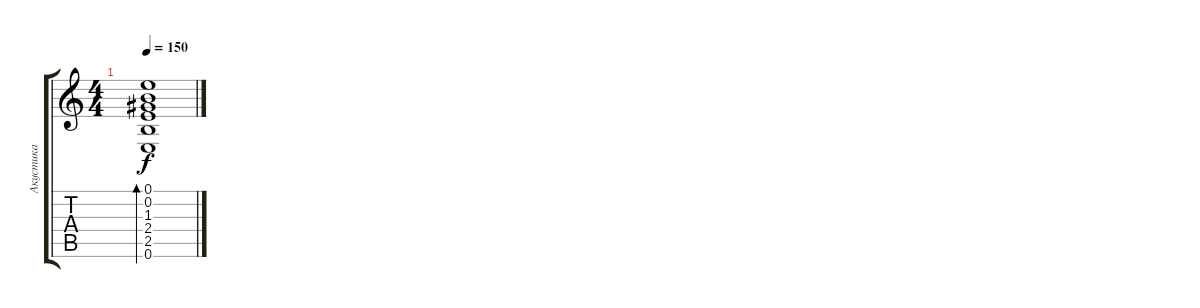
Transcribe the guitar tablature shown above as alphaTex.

\track ("Акустика" "Акустика") {instrument acousticguitarsteel}
\staff {score tabs}
\tuning (E4 B3 G3 D3 A2 E2) {hide}
\ts (4 4)
\tempo 150
\clef g2
\ks c
(0.1 0.2 1.3 2.4 2.5 0.6).1{bd 120 dy f}
